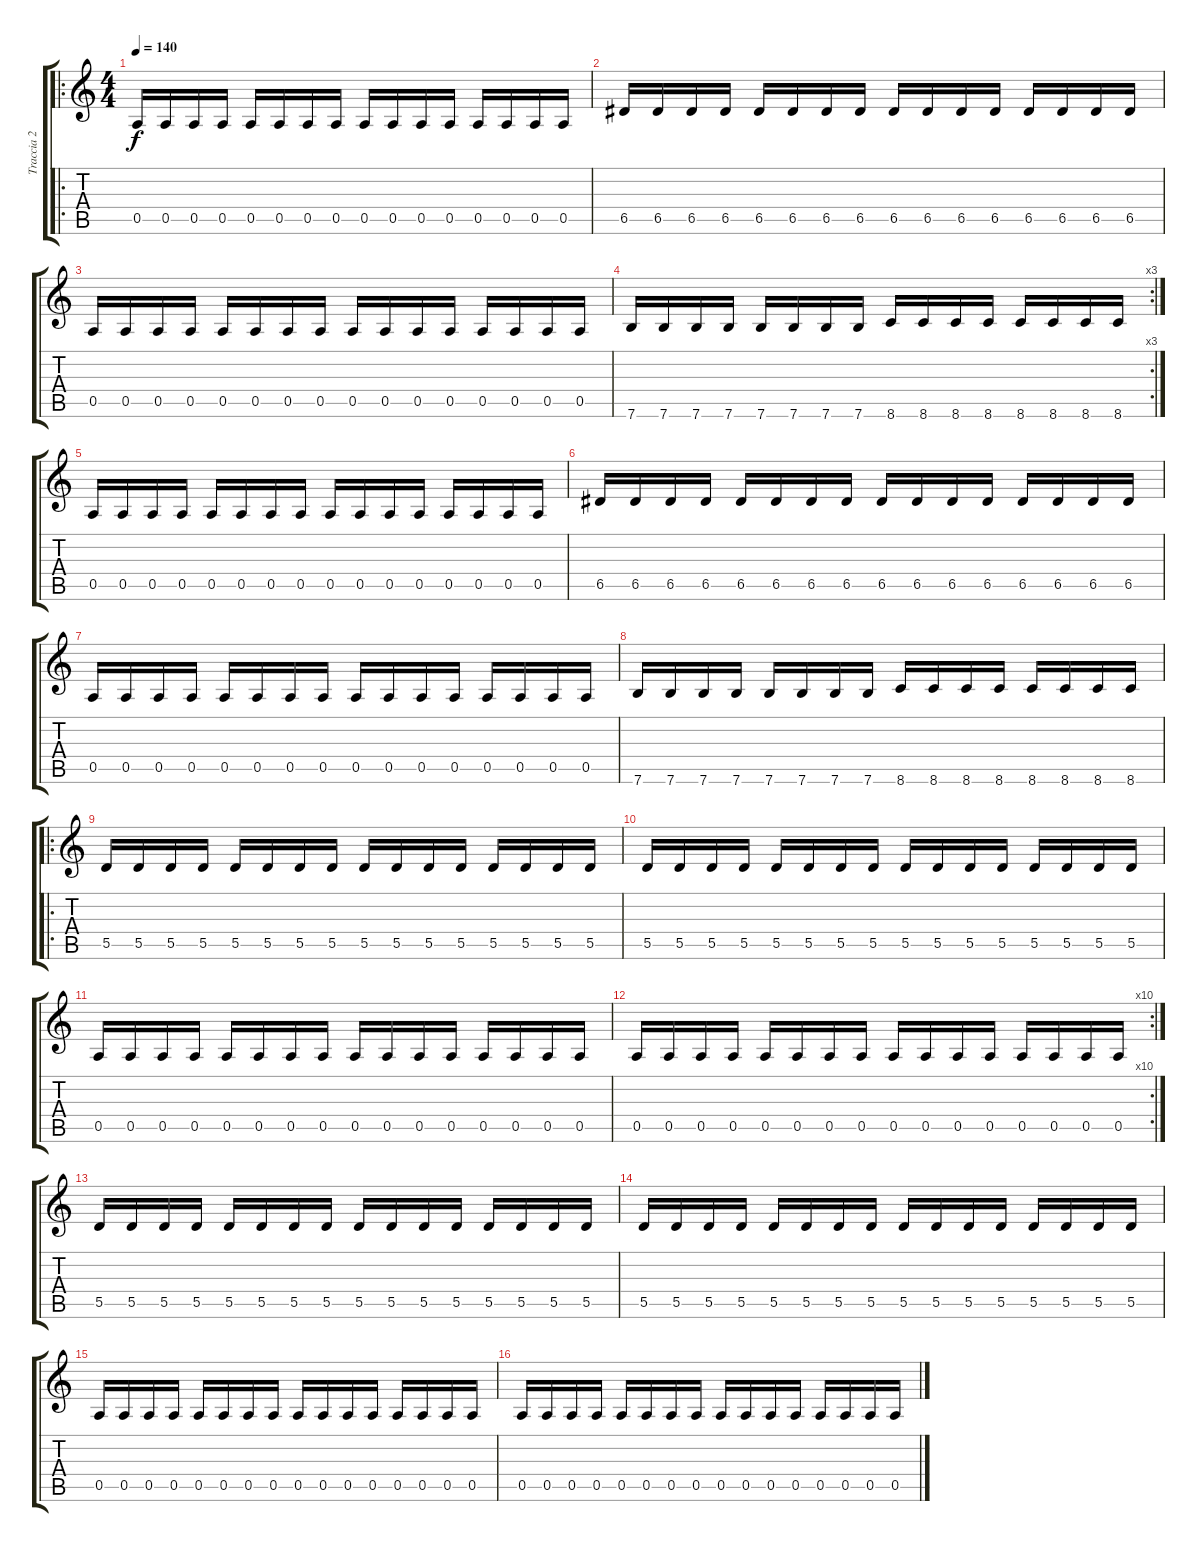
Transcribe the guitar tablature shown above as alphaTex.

\track ("Traccia 2" "Traccia 2") {instrument electricbassfinger}
\staff {score tabs}
\tuning (E4 B3 G3 D3 A2 E2) {hide}
\ro
\ts (4 4)
\tempo 140
\clef g2
\ks c
0.5.16{dy f} 0.5.16 0.5.16 0.5.16 0.5.16 0.5.16 0.5.16 0.5.16 0.5.16 0.5.16 0.5.16 0.5.16 0.5.16 0.5.16 0.5.16 0.5.16 |
6.5.16 6.5.16 6.5.16 6.5.16 6.5.16 6.5.16 6.5.16 6.5.16 6.5.16 6.5.16 6.5.16 6.5.16 6.5.16 6.5.16 6.5.16 6.5.16 |
0.5.16 0.5.16 0.5.16 0.5.16 0.5.16 0.5.16 0.5.16 0.5.16 0.5.16 0.5.16 0.5.16 0.5.16 0.5.16 0.5.16 0.5.16 0.5.16 |
\rc 3
7.6.16 7.6.16 7.6.16 7.6.16 7.6.16 7.6.16 7.6.16 7.6.16 8.6.16 8.6.16 8.6.16 8.6.16 8.6.16 8.6.16 8.6.16 8.6.16 |
0.5.16 0.5.16 0.5.16 0.5.16 0.5.16 0.5.16 0.5.16 0.5.16 0.5.16 0.5.16 0.5.16 0.5.16 0.5.16 0.5.16 0.5.16 0.5.16 |
6.5.16 6.5.16 6.5.16 6.5.16 6.5.16 6.5.16 6.5.16 6.5.16 6.5.16 6.5.16 6.5.16 6.5.16 6.5.16 6.5.16 6.5.16 6.5.16 |
0.5.16 0.5.16 0.5.16 0.5.16 0.5.16 0.5.16 0.5.16 0.5.16 0.5.16 0.5.16 0.5.16 0.5.16 0.5.16 0.5.16 0.5.16 0.5.16 |
7.6.16 7.6.16 7.6.16 7.6.16 7.6.16 7.6.16 7.6.16 7.6.16 8.6.16 8.6.16 8.6.16 8.6.16 8.6.16 8.6.16 8.6.16 8.6.16 |
\ro
5.5.16 5.5.16 5.5.16 5.5.16 5.5.16 5.5.16 5.5.16 5.5.16 5.5.16 5.5.16 5.5.16 5.5.16 5.5.16 5.5.16 5.5.16 5.5.16 |
5.5.16 5.5.16 5.5.16 5.5.16 5.5.16 5.5.16 5.5.16 5.5.16 5.5.16 5.5.16 5.5.16 5.5.16 5.5.16 5.5.16 5.5.16 5.5.16 |
0.5.16 0.5.16 0.5.16 0.5.16 0.5.16 0.5.16 0.5.16 0.5.16 0.5.16 0.5.16 0.5.16 0.5.16 0.5.16 0.5.16 0.5.16 0.5.16 |
\rc 10
0.5.16 0.5.16 0.5.16 0.5.16 0.5.16 0.5.16 0.5.16 0.5.16 0.5.16 0.5.16 0.5.16 0.5.16 0.5.16 0.5.16 0.5.16 0.5.16 |
5.5.16 5.5.16 5.5.16 5.5.16 5.5.16 5.5.16 5.5.16 5.5.16 5.5.16 5.5.16 5.5.16 5.5.16 5.5.16 5.5.16 5.5.16 5.5.16 |
5.5.16{volume 12} 5.5.16 5.5.16 5.5.16 5.5.16 5.5.16 5.5.16 5.5.16 5.5.16{volume 7} 5.5.16 5.5.16 5.5.16 5.5.16 5.5.16 5.5.16 5.5.16 |
0.5.16{volume 5} 0.5.16 0.5.16 0.5.16 0.5.16 0.5.16 0.5.16 0.5.16 0.5.16{volume 3} 0.5.16 0.5.16 0.5.16 0.5.16 0.5.16 0.5.16 0.5.16 |
0.5.16{volume 1} 0.5.16 0.5.16 0.5.16 0.5.16 0.5.16 0.5.16 0.5.16 0.5.16{volume 0} 0.5.16 0.5.16 0.5.16 0.5.16 0.5.16 0.5.16 0.5.16
